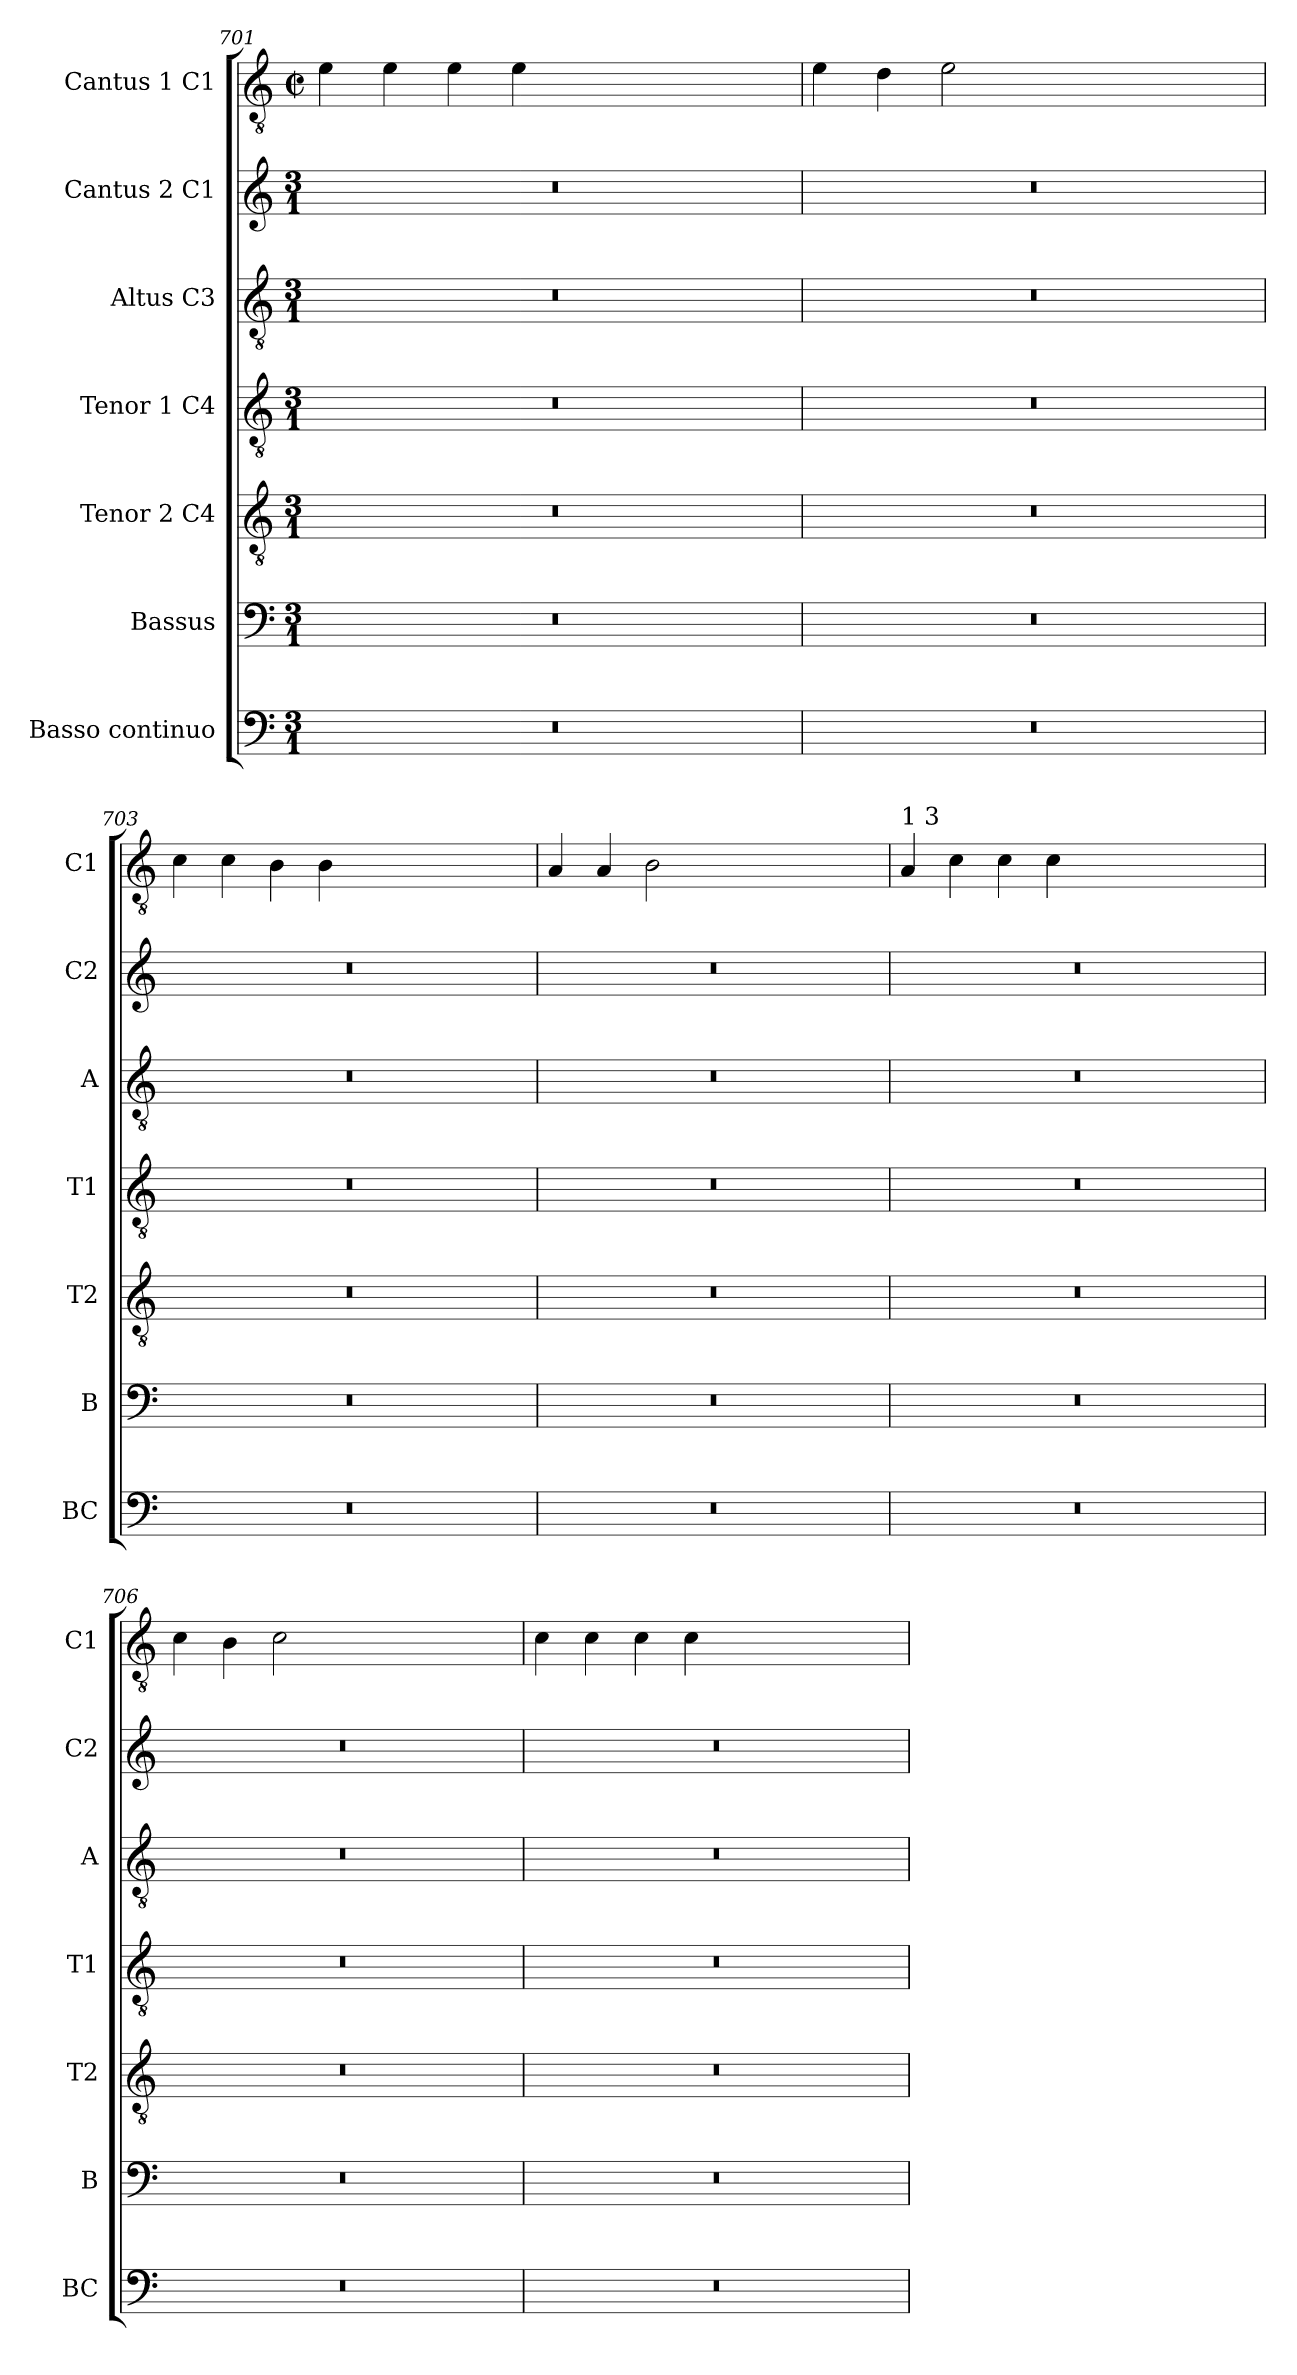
**kern	**kern	**kern	**kern	**kern	**kern	**kern
*part7	*part6	*part5	*part4	*part3	*part2	*part1
*staff7	*staff6	*staff5	*staff4	*staff3	*staff2	*staff1
*I"Basso continuo	*I"Bassus	*I"Tenor 2 C4	*I"Tenor 1 C4	*I"Altus C3	*I"Cantus 2 C1	*I"Cantus 1 C1
*I'BC	*I'B	*I'T2	*I'T1	*I'A	*I'C2	*I'C1
*clefF4	*clefF4	*clefGv2	*clefGv2	*clefGv2	*clefG2	*clefGv2
*ITrd7c12	*	*	*	*	*	*
*k[]	*k[]	*k[]	*k[]	*k[]	*k[]	*k[]
*C:	*C:	*C:	*C:	*C:	*C:	*C:
*M3/1	*M3/1	*M3/1	*M3/1	*M3/1	*M3/1	*M2/2
*	*	*	*	*	*	*met(c|)
=701	=701	=701	=701	=701	=701	=701
0.r	0.r	0.r	0.r	0.r	0.r	4e\
.	.	.	.	.	.	4e\
.	.	.	.	.	.	4e\
.	.	.	.	.	.	4e\
.	.	.	.	.	.	0ryy
=702	=702	=702	=702	=702	=702	=702
0.r	0.r	0.r	0.r	0.r	0.r	4e\
.	.	.	.	.	.	4d\
.	.	.	.	.	.	2e\
.	.	.	.	.	.	0ryy
=703	=703	=703	=703	=703	=703	=703
0.r	0.r	0.r	0.r	0.r	0.r	4c\
.	.	.	.	.	.	4c\
.	.	.	.	.	.	4B\
.	.	.	.	.	.	4B\
.	.	.	.	.	.	0ryy
=704	=704	=704	=704	=704	=704	=704
0.r	0.r	0.r	0.r	0.r	0.r	4A/
.	.	.	.	.	.	4A/
.	.	.	.	.	.	2B\
.	.	.	.	.	.	0ryy
!!LO:LB:g=z
=705	=705	=705	=705	=705	=705	=705
!	!	!	!	!	!	!LO:TX:a:t=1 3
0.r	0.r	0.r	0.r	0.r	0.r	4A/
.	.	.	.	.	.	4c\
.	.	.	.	.	.	4c\
.	.	.	.	.	.	4c\
.	.	.	.	.	.	0ryy
=706	=706	=706	=706	=706	=706	=706
0.r	0.r	0.r	0.r	0.r	0.r	4c\
.	.	.	.	.	.	4B\
.	.	.	.	.	.	2c\
.	.	.	.	.	.	0ryy
=707	=707	=707	=707	=707	=707	=707
0.r	0.r	0.r	0.r	0.r	0.r	4c\
.	.	.	.	.	.	4c\
.	.	.	.	.	.	4c\
.	.	.	.	.	.	4c\
.	.	.	.	.	.	0ryy
=	=	=	=	=	=	=
*-	*-	*-	*-	*-	*-	*-
